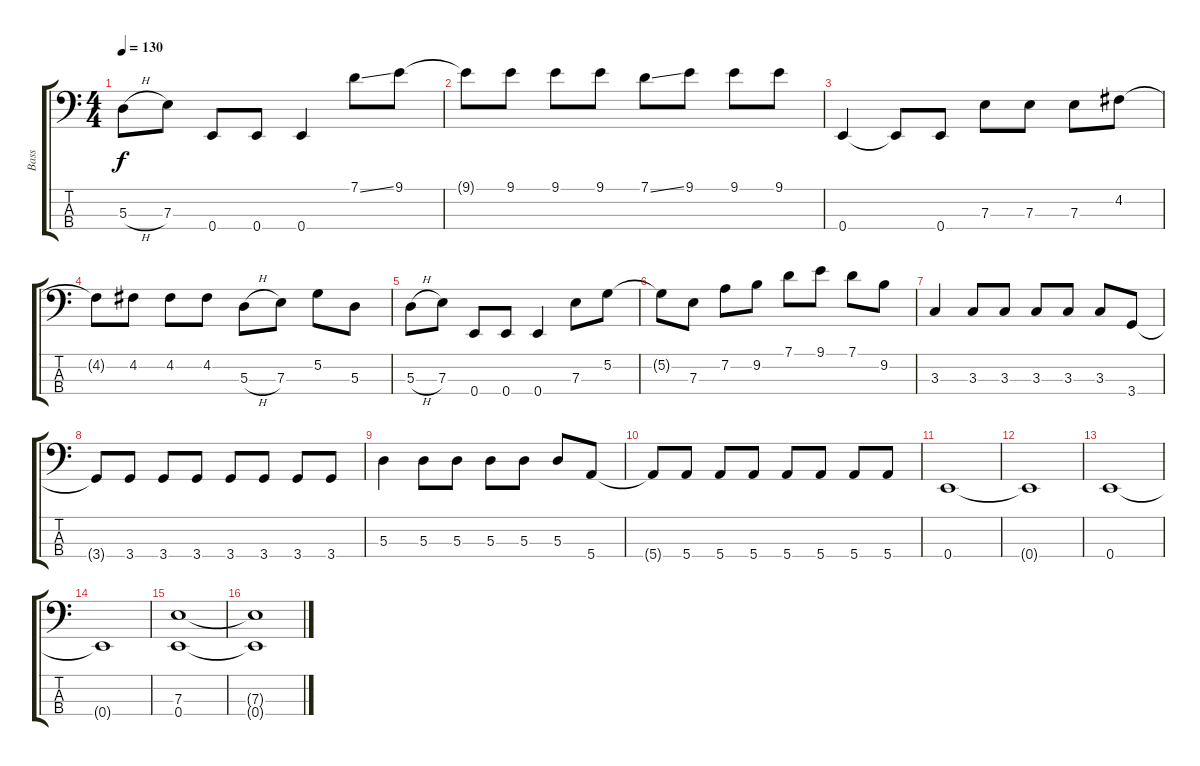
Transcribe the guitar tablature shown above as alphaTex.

\track ("Bass" "Bass") {instrument electricbassfinger}
\staff {score tabs}
\tuning (G2 D2 A1 E1) {hide}
\ts (4 4)
\tempo 130
\clef f4
\ks c
5.3{h}.8{dy f} 7.3.8 0.4.8 0.4.8 0.4.4 7.1{ss}.8 9.1.8 |
9.1{t}.8 9.1.8 9.1.8 9.1.8 7.1{ss}.8 9.1.8 9.1.8 9.1.8 |
0.4.4 0.4{t}.8 0.4.8 7.3.8 7.3.8 7.3.8 4.2.8 |
4.2{t}.8 4.2.8 4.2.8 4.2.8 5.3{h}.8 7.3.8 5.2.8 5.3.8 |
5.3{h}.8 7.3.8 0.4.8 0.4.8 0.4.4 7.3.8 5.2.8 |
5.2{t}.8 7.3.8 7.2.8 9.2.8 7.1.8 9.1.8 7.1.8 9.2.8 |
3.3.4 3.3.8 3.3.8 3.3.8 3.3.8 3.3.8 3.4.8 |
3.4{t}.8 3.4.8 3.4.8 3.4.8 3.4.8 3.4.8 3.4.8 3.4.8 |
5.3.4 5.3.8 5.3.8 5.3.8 5.3.8 5.3.8 5.4.8 |
5.4{t}.8 5.4.8 5.4.8 5.4.8 5.4.8 5.4.8 5.4.8 5.4.8 |
0.4.1 |
0.4{t}.1 |
0.4.1 |
0.4{t}.1 |
(7.3 0.4).1 |
(7.3{t} 0.4{t}).1
